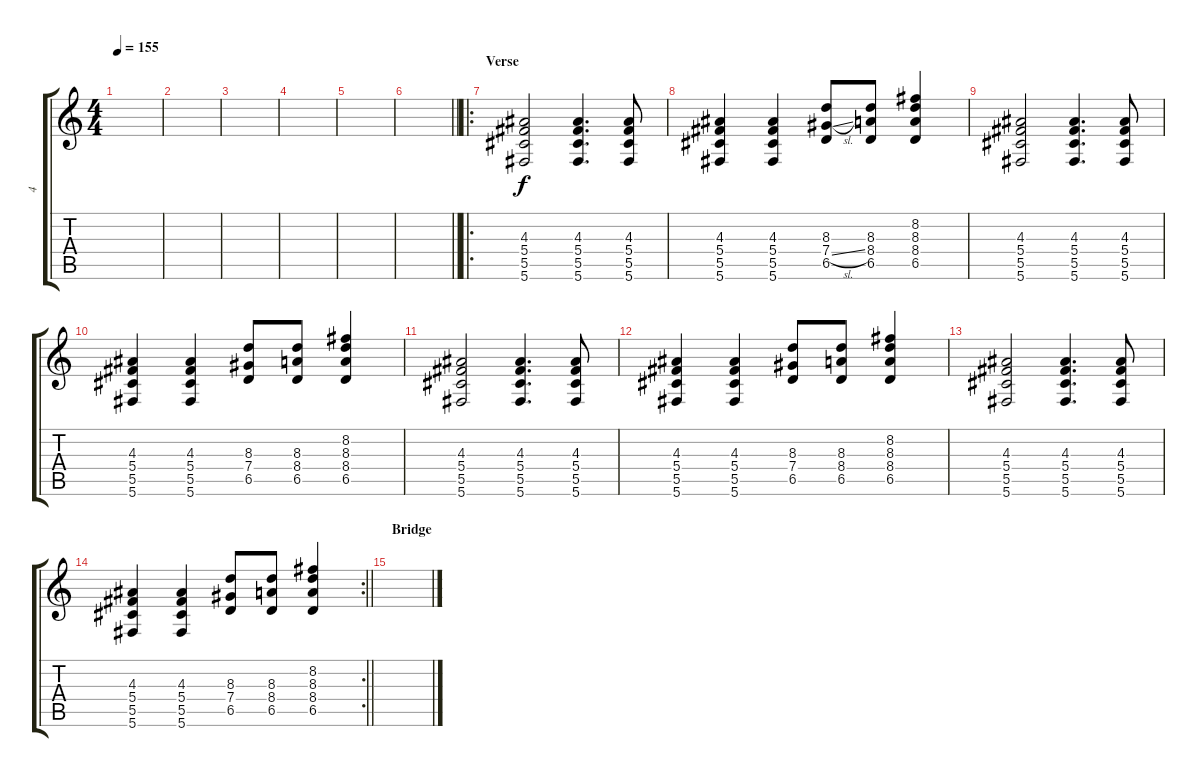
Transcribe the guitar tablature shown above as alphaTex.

\track ("4" "4") {instrument overdrivenguitar}
\staff {score tabs}
\tuning (Eb4 Bb3 Gb3 Db3 Ab2 Db2) {hide}
\ts (4 4)
\tempo 155
\clef g2
\ks c
|
|
|
|
|
\barLineRight lightlight
|
\ro
\section ("" "Verse")
(4.3 5.4 5.5 5.6).2 (4.3 5.4 5.5 5.6).4{d} (4.3 5.4 5.5 5.6).8 |
(4.3 5.4 5.5 5.6).4 (4.3 5.4 5.5 5.6).4 (8.3 7.4{sl} 6.5).8 (8.3 8.4 6.5).8 (8.2 8.3 8.4 6.5).4 |
(4.3 5.4 5.5 5.6).2 (4.3 5.4 5.5 5.6).4{d} (4.3 5.4 5.5 5.6).8 |
(4.3 5.4 5.5 5.6).4 (4.3 5.4 5.5 5.6).4 (8.3 7.4 6.5).8 (8.3 8.4 6.5).8 (8.2 8.3 8.4 6.5).4 |
(4.3 5.4 5.5 5.6).2 (4.3 5.4 5.5 5.6).4{d} (4.3 5.4 5.5 5.6).8 |
(4.3 5.4 5.5 5.6).4 (4.3 5.4 5.5 5.6).4 (8.3 7.4 6.5).8 (8.3 8.4 6.5).8 (8.2 8.3 8.4 6.5).4 |
(4.3 5.4 5.5 5.6).2 (4.3 5.4 5.5 5.6).4{d} (4.3 5.4 5.5 5.6).8 |
\rc 2
\barLineRight lightlight
(4.3 5.4 5.5 5.6).4 (4.3 5.4 5.5 5.6).4 (8.3 7.4 6.5).8 (8.3 8.4 6.5).8 (8.2 8.3 8.4 6.5).4 |
\section ("" "Bridge")
